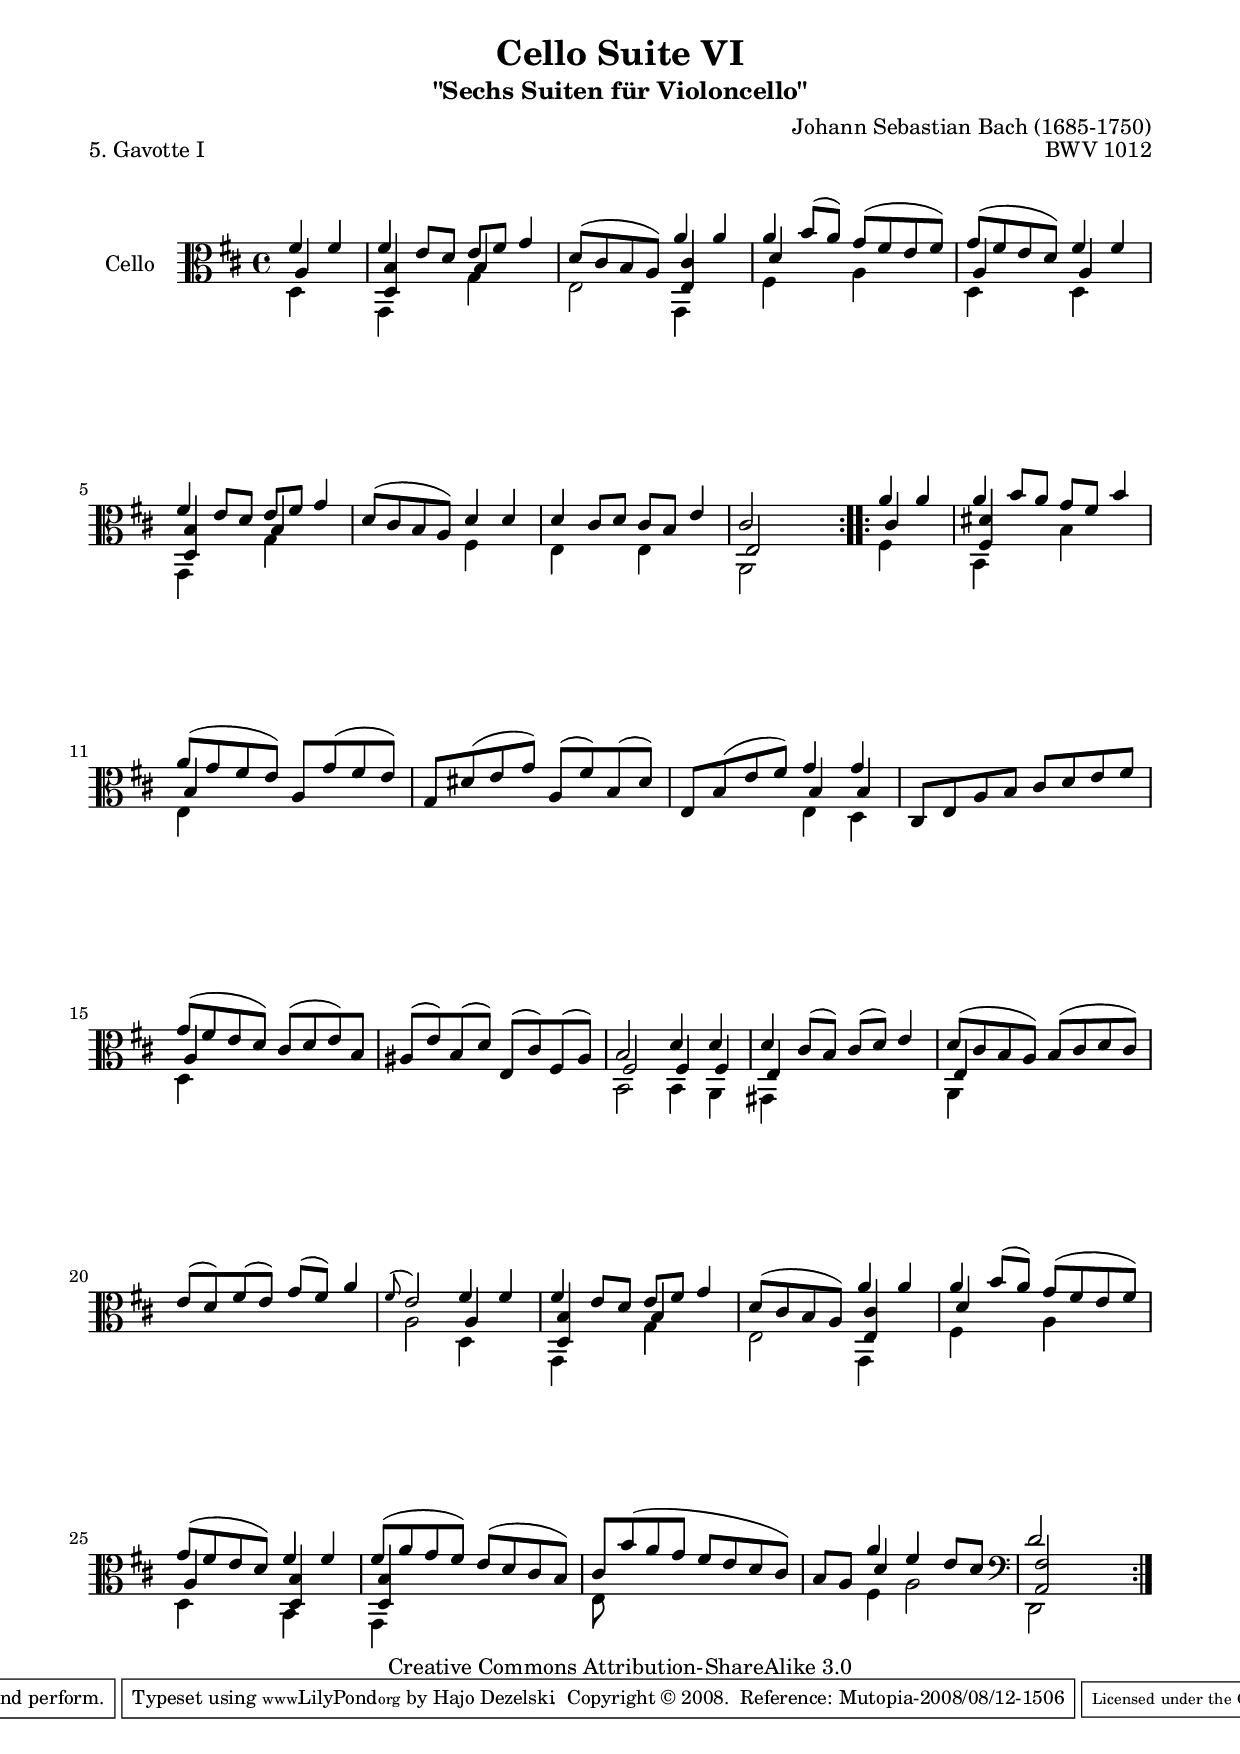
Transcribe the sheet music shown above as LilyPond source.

\version "2.11.52"

\paper {
    page-top-space = #0.0
    %indent = 0.0
    line-width = 18.0\cm
    ragged-bottom = ##f
    ragged-last-bottom = ##f
}

% #(set-default-paper-size "a4")

#(set-global-staff-size 19)

\header {
        title = "Cello Suite VI"
        subtitle = "\"Sechs Suiten für Violoncello\""
        piece = "5. Gavotte I"
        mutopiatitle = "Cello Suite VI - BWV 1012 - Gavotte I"
        composer = "Johann Sebastian Bach (1685-1750)"
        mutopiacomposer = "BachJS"
        opus = "BWV 1012"
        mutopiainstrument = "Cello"
		arrangement = "Hajo Dezelski"
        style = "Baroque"
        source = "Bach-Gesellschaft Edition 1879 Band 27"
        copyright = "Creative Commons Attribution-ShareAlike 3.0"
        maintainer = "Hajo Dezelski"
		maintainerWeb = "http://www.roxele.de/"
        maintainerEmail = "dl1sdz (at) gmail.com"
	
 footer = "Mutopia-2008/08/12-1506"
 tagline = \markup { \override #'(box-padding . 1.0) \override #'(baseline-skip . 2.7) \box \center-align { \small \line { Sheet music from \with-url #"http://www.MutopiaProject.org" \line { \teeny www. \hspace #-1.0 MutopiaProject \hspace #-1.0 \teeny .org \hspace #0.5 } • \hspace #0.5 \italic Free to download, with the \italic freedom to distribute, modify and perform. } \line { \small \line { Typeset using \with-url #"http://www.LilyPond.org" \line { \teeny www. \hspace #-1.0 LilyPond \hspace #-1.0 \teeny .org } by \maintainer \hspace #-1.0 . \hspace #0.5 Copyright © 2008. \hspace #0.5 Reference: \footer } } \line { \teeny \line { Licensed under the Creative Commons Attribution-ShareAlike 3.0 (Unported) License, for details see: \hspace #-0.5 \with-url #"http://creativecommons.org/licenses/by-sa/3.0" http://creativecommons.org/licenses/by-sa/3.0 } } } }
}

melodyOne =  \relative fis' {
	\repeat volta 2 {
		\partial 2  \clef alto fis4 fis| % 0
		fis4 e8 [ d ] e [ fis ] g4 | % 1
		d8 [ (cis b a) ] a'4 a | % 2
		a4 b8 [( a )] g [(fis e fis)] | % 3
		g8 [(fis e d) ] fis4 fis | % 4
		fis4 e8 [ d ] e [ fis ] g4 | % 5
		d8 [(cis b a) ] d4 d | % 6
		d4 cis8 [ d ] cis [ b ] e4 | % 7
		cis2 s2 | % 8
	}
	\repeat volta 2 {
		\partial 2 a'4 a | % 0
		a4 b8 [ a ] g [ fis ] b4 | % 9
		a8 [ (g fis e) ] a, [ g' (fis e) ] | % 10
		g,8 [ dis' (e g) ] a, [ (fis') b, (dis) ] | % 11
		e,8 [ b' (e fis) ] g4 g | % 12
		cis,,8 [ e a b ] cis [ d e fis ] | % 13
		g8 [ (fis e d) ] cis [ (d e) b ] | % 14
		ais8 [ (e') b (d) ] e, [ (cis') fis, (ais) ] | % 15
		b2 d4 d | % 16
		d4 cis8 [ (b) ] cis [ (d) ] e4 | % 17
		d8 [ (cis b a) ] b [( cis d cis) ] | % 18
		e8 [ (d) fis (e) ] g [ (fis) ] a4 | % 19
		\appoggiatura fis8 e2 fis4 fis |  % 20
		fis4 e8 [ d ] e [ fis ] g4 | % 21
		d8 [ (cis b a) ] a'4 a | % 22
		a4 b8 [ (a) ] g [ (fis e fis) ] | % 23
		g8 [ (fis e d) ] fis4 fis | % 24
		fis8 [ (a g fis) ] e [ (d cis b) ] | % 25
		cis8 [ b' (a g ] fis [ e d cis) ] | % 26
		b8 [ a ] a'4 fis e8 [ d ] \clef bass | % 27
		d2 s2 | % 28
	}
  }
  
melodyTwo =  \relative d {
	\repeat volta 2 {
		\partial 2  d4 s4  | % 0
		g,4 s4 g'4 s4 | % 1
		e2 g,4 s4 | % 2
		fis'4 s4 a4 s4 | % 3 
		d,4 s4 d4 s4 | % 4
		g,4 s4 g'4 s4 | % 5
		s2 fis4 s4 | % 6
		e4 s4 e4 s4 | % 7
		a,2 s2 | % 8
	}
	
	\repeat volta 2 {
		\partial 2 fis'4 s4 | % 0
		b,4 s4 b'4 s4 | % 9
		e,4 s2. | % 10
		s1 | % 11
		s2 e4 d4 | % 12
		s1 | % 13
		d4 s2. | % 14
		s1 | % 15
		b2 b4 a4 | % 16
		gis4 s2. | % 17
		a4 s2. |  % 18
		s1 | % 19
		a'2 d,4 s4 | % 20
		g,4 s4 g'4 s4 | % 21
		e2 g,4 s4  | % 22
		fis'4 s4 a4 s4 | % 23
		d,4 s4 b4 s4 | % 24
		g4 s2. | % 25
		e'8 s8 s2. | % 26
		s4 fis4 a2 | % 27
		d,,2 s2 | % 28
    }
}

melodyThree =  \relative a {
	\repeat volta 2 {
		\partial 2  a4 s4 | % 0
		<d, b'>4 s4 b'4 s4 | % 1
		s2 <e, cis'>4 s4 | % 2
		d'4 s2.  | % 3
		a4 s4 a4 s4 | % 4
		<d, b'>4 s4 b'4 s4 | % 5
		s1 | % 6
		s1 | % 7
		e,2 s2 | % 8
	}
	\repeat volta 2 {
		\partial 2 cis'4 s4 | % 0
		<fis, dis'>4 s2. | % 9
		b4 s2. | % 10
		s1 | % 11
		s2 b4 b | % 12
		s1 | % 13
		a4 s2. | % 14
		s1 | % 15
		fis2 fis4 fis | % 16
		e4 s2. | % 17
		e4 s2. | % 18
		s1 | % 19
		s2 a4 s4 | % 20
		<d, b'>4 s4 b'4 s4 | % 21
		s2 <e, cis'>4 s4 | % 22
		d'4 s2.| % 23
		a4 s4 <d, b'>4 s4 | % 24
		<d b'>4 s2. | % 25
		s1 | % 26
		s4 d'4 s2 | % 27
		<a, fis'>2 s2| % 28
	}
}
	

melody = << \melodyOne \\ \melodyTwo \\ \melodyThree >>

\score {
 	\context Staff << 
        \set Staff.instrumentName = "Cello"
	\set Staff.midiInstrument = "cello"
        { \clef bass \key d \major \time 4/4 \melody  }
    >>
	\layout { }
 	 \midi { }
}
